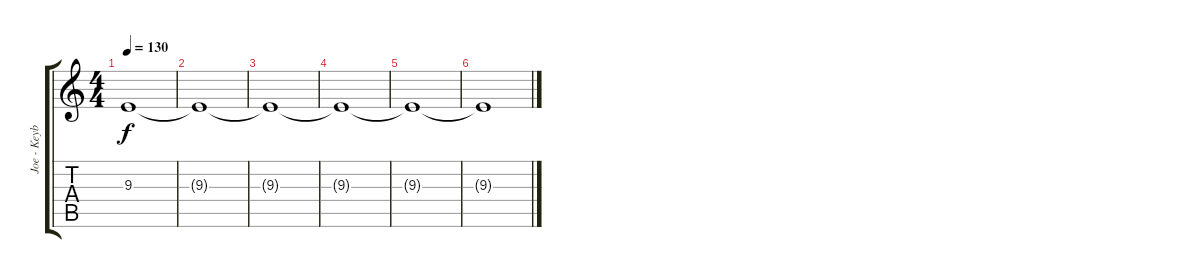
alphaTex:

\track ("Joe - Keyboards" "Joe - Keyb") {instrument pad4choir}
\staff {score tabs}
\tuning (E4 B3 G3 D3 A2 E2) {hide}
\ts (4 4)
\tempo 130
\clef g2
\ks c
9.3{t}.1{dy f} |
9.3{t}.1 |
9.3{t}.1 |
9.3{t}.1 |
9.3{t}.1 |
9.3{t}.1
